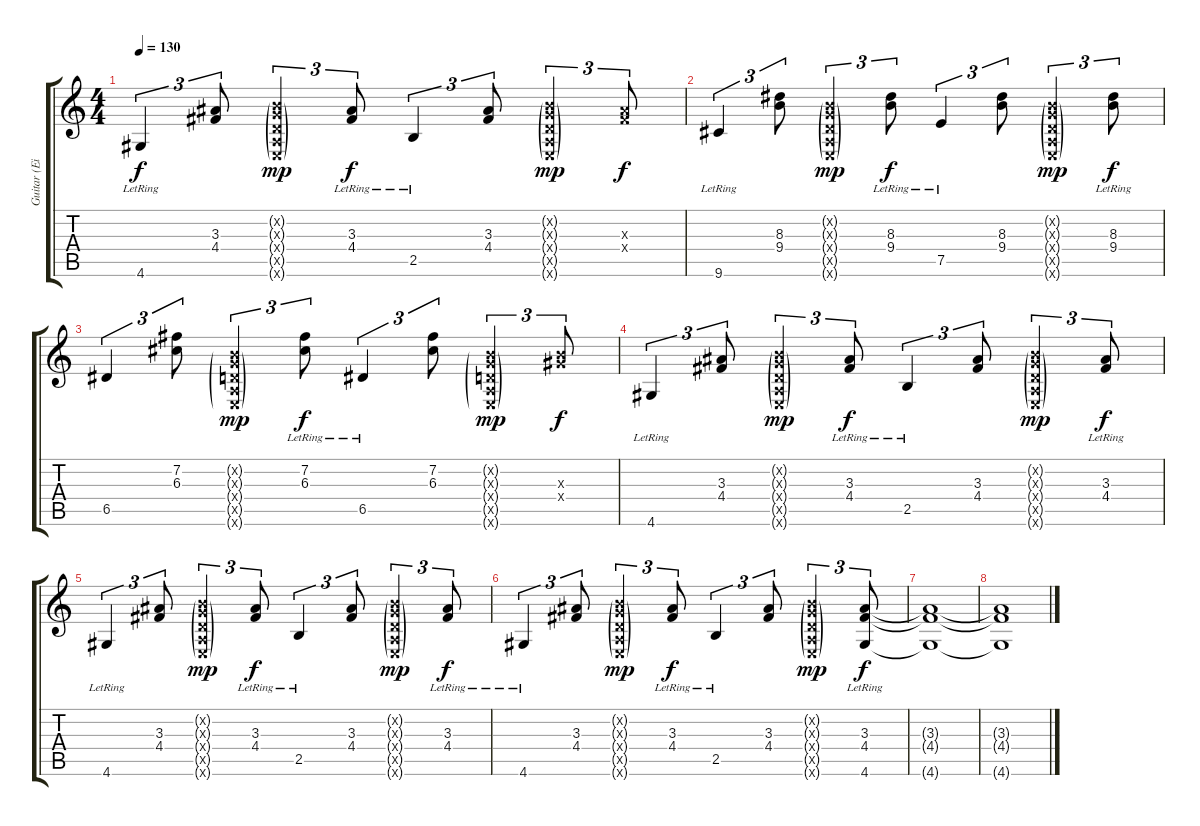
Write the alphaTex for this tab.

\track ("Guitar (Eirik)" "Guitar (Ei") {instrument acousticguitarnylon}
\staff {score tabs}
\tuning (E4 B3 G3 D3 A2 E2) {hide}
\ts (4 4)
\tempo 130
\clef g2
\ks c
4.6{lr}.4{tu (3 2) dy f} (3.3 4.4).8{tu (3 2)} (0.2{g x} 0.3{g x} 0.4{g x} 0.5{g x} 0.6{g x}).4{tu (3 2) dy mp} (3.3{lr} 4.4{lr}).8{tu (3 2) dy f} 2.5{lr}.4{tu (3 2)} (3.3 4.4).8{tu (3 2)} (0.2{g x} 0.3{g x} 0.4{g x} 0.5{g x} 0.6{g x}).4{tu (3 2) dy mp} (3.3{x} 4.4{x}).8{tu (3 2) dy f} |
9.6{lr}.4{tu (3 2)} (8.3 9.4).8{tu (3 2)} (0.2{g x} 0.3{g x} 0.4{g x} 0.5{g x} 0.6{g x}).4{tu (3 2) dy mp} (8.3{lr} 9.4{lr}).8{tu (3 2) dy f} 7.5{lr}.4{tu (3 2)} (8.3 9.4).8{tu (3 2)} (0.2{g x} 0.3{g x} 0.4{g x} 0.5{g x} 0.6{g x}).4{tu (3 2) dy mp} (8.3{lr} 9.4{lr}).8{tu (3 2) dy f} |
6.5.4{tu (3 2)} (7.2 6.3).8{tu (3 2)} (0.2{g x} 0.3{g x} 0.4{g x} 0.5{g x} 0.6{g x}).4{tu (3 2) dy mp} (7.2{lr} 6.3{lr}).8{tu (3 2) dy f} 6.5{lr}.4{tu (3 2)} (7.2 6.3).8{tu (3 2)} (0.2{g x} 0.3{g x} 0.4{g x} 0.5{g x} 0.6{g x}).4{tu (3 2) dy mp} (4.3{x} 6.4{x}).8{tu (3 2) dy f} |
4.6{lr}.4{tu (3 2)} (3.3 4.4).8{tu (3 2)} (0.2{g x} 0.3{g x} 0.4{g x} 0.5{g x} 0.6{g x}).4{tu (3 2) dy mp} (3.3{lr} 4.4{lr}).8{tu (3 2) dy f} 2.5{lr}.4{tu (3 2)} (3.3 4.4).8{tu (3 2)} (0.2{g x} 0.3{g x} 0.4{g x} 0.5{g x} 0.6{g x}).4{tu (3 2) dy mp} (3.3{lr} 4.4{lr}).8{tu (3 2) dy f} |
4.6{lr}.4{tu (3 2)} (3.3 4.4).8{tu (3 2)} (0.2{g x} 0.3{g x} 0.4{g x} 0.5{g x} 0.6{g x}).4{tu (3 2) dy mp} (3.3{lr} 4.4{lr}).8{tu (3 2) dy f} 2.5{lr}.4{tu (3 2)} (3.3 4.4).8{tu (3 2)} (0.2{g x} 0.3{g x} 0.4{g x} 0.5{g x} 0.6{g x}).4{tu (3 2) dy mp} (3.3{lr} 4.4{lr}).8{tu (3 2) dy f} |
4.6{lr}.4{tu (3 2)} (3.3 4.4).8{tu (3 2)} (0.2{g x} 0.3{g x} 0.4{g x} 0.5{g x} 0.6{g x}).4{tu (3 2) dy mp} (3.3{lr} 4.4{lr}).8{tu (3 2) dy f} 2.5{lr}.4{tu (3 2)} (3.3 4.4).8{tu (3 2)} (0.2{g x} 0.3{g x} 0.4{g x} 0.5{g x} 0.6{g x}).4{tu (3 2) dy mp} (3.3{lr} 4.4{lr} 4.6).8{tu (3 2) dy f} |
(3.3{t} 4.4{t} 4.6{t}).1 |
(3.3{t} 4.4{t} 4.6{t}).1
